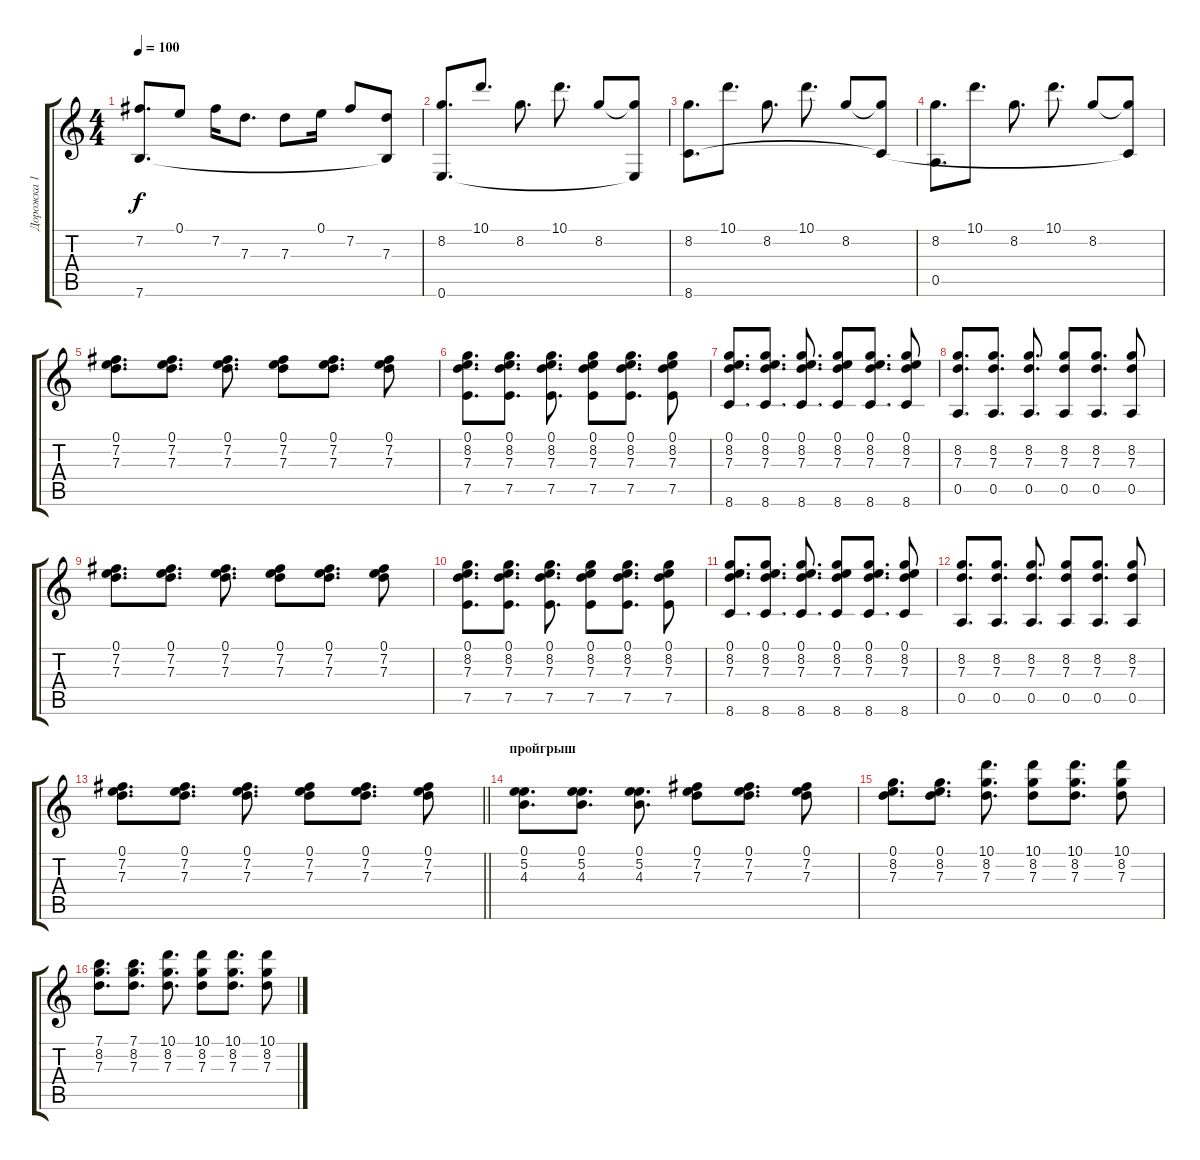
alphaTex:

\track ("Дорожка 1" "Дорожка 1") {instrument acousticguitarsteel}
\staff {score tabs}
\tuning (E4 B3 G3 D3 A2 E2) {hide}
\ts (4 4)
\tempo 100
\clef g2
\ks c
(7.2 7.6).8{d dy f} 0.1.8 7.2.16 7.3.8{d} 7.3.8 0.1.16 7.2.8 (7.3 7.6{t}).8 |
(8.2 0.6).8{d} 10.1.8{d} 8.2.8{d} 10.1.8{d} 8.2.8 (8.2{t} 0.6{t}).8 |
(8.2 8.6).8{d} 10.1.8{d} 8.2.8{d} 10.1.8{d} 8.2.8 (8.2{t} 8.6{t}).8 |
(8.2 0.5).8{d} 10.1.8{d} 8.2.8{d} 10.1.8{d} 8.2.8 (8.2{t} 8.6{t}).8 |
(0.1 7.2 7.3).8{d} (0.1 7.2 7.3).8{d} (0.1 7.2 7.3).8{d} (0.1 7.2 7.3).8 (0.1 7.2 7.3).8{d} (0.1 7.2 7.3).8 |
(0.1 8.2 7.3 7.5).8{d} (0.1 8.2 7.3 7.5).8{d} (0.1 8.2 7.3 7.5).8{d} (0.1 8.2 7.3 7.5).8 (0.1 8.2 7.3 7.5).8{d} (0.1 8.2 7.3 7.5).8 |
(0.1 8.2 7.3 8.6).8{d} (0.1 8.2 7.3 8.6).8{d} (0.1 8.2 7.3 8.6).8{d} (0.1 8.2 7.3 8.6).8 (0.1 8.2 7.3 8.6).8{d} (0.1 8.2 7.3 8.6).8 |
(8.2 7.3 0.5).8{d} (8.2 7.3 0.5).8{d} (8.2 7.3 0.5).8{d} (8.2 7.3 0.5).8 (8.2 7.3 0.5).8{d} (8.2 7.3 0.5).8 |
(0.1 7.2 7.3).8{d} (0.1 7.2 7.3).8{d} (0.1 7.2 7.3).8{d} (0.1 7.2 7.3).8 (0.1 7.2 7.3).8{d} (0.1 7.2 7.3).8 |
(0.1 8.2 7.3 7.5).8{d} (0.1 8.2 7.3 7.5).8{d} (0.1 8.2 7.3 7.5).8{d} (0.1 8.2 7.3 7.5).8 (0.1 8.2 7.3 7.5).8{d} (0.1 8.2 7.3 7.5).8 |
(0.1 8.2 7.3 8.6).8{d} (0.1 8.2 7.3 8.6).8{d} (0.1 8.2 7.3 8.6).8{d} (0.1 8.2 7.3 8.6).8 (0.1 8.2 7.3 8.6).8{d} (0.1 8.2 7.3 8.6).8 |
(8.2 7.3 0.5).8{d} (8.2 7.3 0.5).8{d} (8.2 7.3 0.5).8{d} (8.2 7.3 0.5).8 (8.2 7.3 0.5).8{d} (8.2 7.3 0.5).8 |
\barLineRight lightlight
(0.1 7.2 7.3).8{d} (0.1 7.2 7.3).8{d} (0.1 7.2 7.3).8{d} (0.1 7.2 7.3).8 (0.1 7.2 7.3).8{d} (0.1 7.2 7.3).8 |
\section ("" "пройгрыш")
(0.1 5.2 4.3).8{d} (0.1 5.2 4.3).8{d} (0.1 5.2 4.3).8{d} (0.1 7.2 7.3).8 (0.1 7.2 7.3).8{d} (0.1 7.2 7.3).8 |
(0.1 8.2 7.3).8{d} (0.1 8.2 7.3).8{d} (10.1 8.2 7.3).8{d} (10.1 8.2 7.3).8 (10.1 8.2 7.3).8{d} (10.1 8.2 7.3).8 |
(7.1 8.2 7.3).8{d} (7.1 8.2 7.3).8{d} (10.1 8.2 7.3).8{d} (10.1 8.2 7.3).8 (10.1 8.2 7.3).8{d} (10.1 8.2 7.3).8
